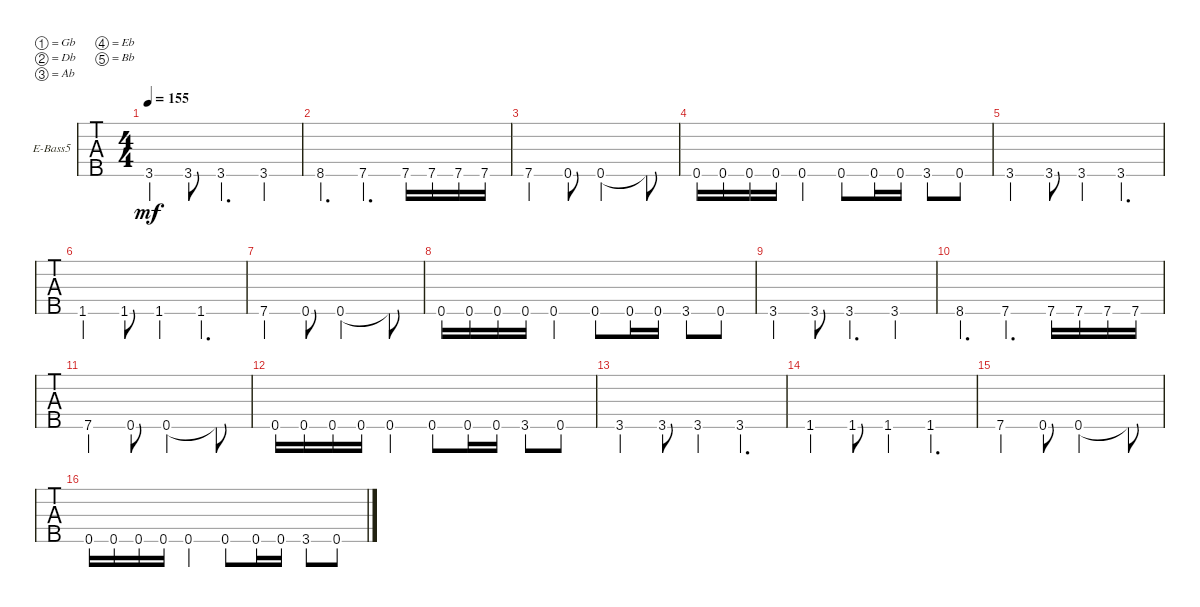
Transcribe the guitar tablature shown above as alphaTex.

\defaultSystemsLayout 4
\bracketExtendMode groupsimilarinstruments
\firstSystemTrackNameOrientation horizontal
\otherSystemsTrackNameOrientation horizontal
\track ("Pat Kavanagh" "E-Bass5") {instrument electricbassfinger}
\staff {tabs}
\tuning (Gb2 Db2 Ab1 Eb1 Bb0)
\ts (4 4)
\tempo 155
\clef g2
\ks c
3.5.4{dy mf} 3.5.8 3.5.4{d} 3.5.4 |
8.5.4{d} 7.5.4{d} 7.5.16 7.5.16 7.5.16 7.5.16 |
7.5.4 0.5.8 0.5.2 0.5{t}.8 |
0.5.16 0.5.16 0.5.16 0.5.16 0.5.4 0.5.8 0.5.16 0.5.16 3.5.8 0.5.8 |
3.5.4 3.5.8 3.5.4 3.5.4{d} |
1.5.4 1.5.8 1.5.4 1.5.4{d} |
7.5.4 0.5.8 0.5.2 0.5{t}.8 |
0.5.16 0.5.16 0.5.16 0.5.16 0.5.4 0.5.8 0.5.16 0.5.16 3.5.8 0.5.8 |
3.5.4 3.5.8 3.5.4{d} 3.5.4 |
8.5.4{d} 7.5.4{d} 7.5.16 7.5.16 7.5.16 7.5.16 |
7.5.4 0.5.8 0.5.2 0.5{t}.8 |
0.5.16 0.5.16 0.5.16 0.5.16 0.5.4 0.5.8 0.5.16 0.5.16 3.5.8 0.5.8 |
3.5.4 3.5.8 3.5.4 3.5.4{d} |
1.5.4 1.5.8 1.5.4 1.5.4{d} |
7.5.4 0.5.8 0.5.2 0.5{t}.8 |
0.5.16 0.5.16 0.5.16 0.5.16 0.5.4 0.5.8 0.5.16 0.5.16 3.5.8 0.5.8
